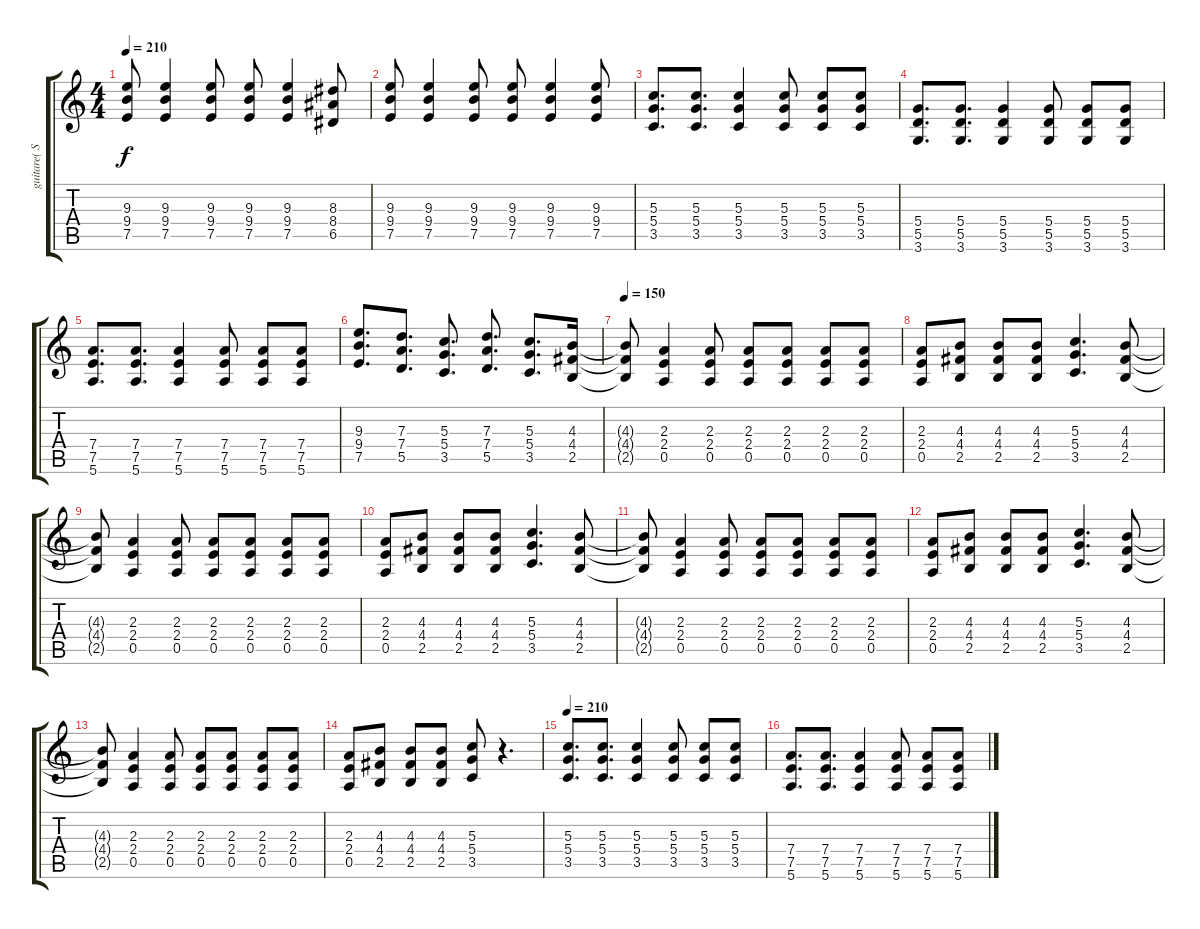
\track ("guitare( Stigma )" "guitare( S") {instrument distortionguitar}
\staff {score tabs}
\tuning (E4 B3 G3 D3 A2 E2) {hide}
\ts (4 4)
\tempo 210
\clef g2
\ks c
(9.3 9.4 7.5).8{dy f} (9.3 9.4 7.5).4 (9.3 9.4 7.5).8 (9.3 9.4 7.5).8 (9.3 9.4 7.5).4 (8.3 8.4 6.5).8 |
(9.3 9.4 7.5).8 (9.3 9.4 7.5).4 (9.3 9.4 7.5).8 (9.3 9.4 7.5).8 (9.3 9.4 7.5).4 (9.3 9.4 7.5).8 |
(5.3 5.4 3.5).8{d} (5.3 5.4 3.5).8{d} (5.3 5.4 3.5).4 (5.3 5.4 3.5).8 (5.3 5.4 3.5).8 (5.3 5.4 3.5).8 |
(5.4 5.5 3.6).8{d} (5.4 5.5 3.6).8{d} (5.4 5.5 3.6).4 (5.4 5.5 3.6).8 (5.4 5.5 3.6).8 (5.4 5.5 3.6).8 |
(7.4 7.5 5.6).8{d} (7.4 7.5 5.6).8{d} (7.4 7.5 5.6).4 (7.4 7.5 5.6).8 (7.4 7.5 5.6).8 (7.4 7.5 5.6).8 |
(9.3 9.4 7.5).8{d} (7.3 7.4 5.5).8{d} (5.3 5.4 3.5).8{d} (7.3 7.4 5.5).8{d} (5.3 5.4 3.5).8{d} (4.3 4.4 2.5).16 |
\tempo 150
(4.3{t} 4.4{t} 2.5{t}).8 (2.3 2.4 0.5).4 (2.3 2.4 0.5).8 (2.3 2.4 0.5).8 (2.3 2.4 0.5).8 (2.3 2.4 0.5).8 (2.3 2.4 0.5).8 |
(2.3 2.4 0.5).8 (4.3 4.4 2.5).8 (4.3 4.4 2.5).8 (4.3 4.4 2.5).8 (5.3 5.4 3.5).4{d} (4.3 4.4 2.5).8 |
(4.3{t} 4.4{t} 2.5{t}).8 (2.3 2.4 0.5).4 (2.3 2.4 0.5).8 (2.3 2.4 0.5).8 (2.3 2.4 0.5).8 (2.3 2.4 0.5).8 (2.3 2.4 0.5).8 |
(2.3 2.4 0.5).8 (4.3 4.4 2.5).8 (4.3 4.4 2.5).8 (4.3 4.4 2.5).8 (5.3 5.4 3.5).4{d} (4.3 4.4 2.5).8 |
(4.3{t} 4.4{t} 2.5{t}).8 (2.3 2.4 0.5).4 (2.3 2.4 0.5).8 (2.3 2.4 0.5).8 (2.3 2.4 0.5).8 (2.3 2.4 0.5).8 (2.3 2.4 0.5).8 |
(2.3 2.4 0.5).8 (4.3 4.4 2.5).8 (4.3 4.4 2.5).8 (4.3 4.4 2.5).8 (5.3 5.4 3.5).4{d} (4.3 4.4 2.5).8 |
(4.3{t} 4.4{t} 2.5{t}).8 (2.3 2.4 0.5).4 (2.3 2.4 0.5).8 (2.3 2.4 0.5).8 (2.3 2.4 0.5).8 (2.3 2.4 0.5).8 (2.3 2.4 0.5).8 |
(2.3 2.4 0.5).8 (4.3 4.4 2.5).8 (4.3 4.4 2.5).8 (4.3 4.4 2.5).8 (5.3 5.4 3.5).8 r.4{d} |
\tempo 210
(5.3 5.4 3.5).8{d} (5.3 5.4 3.5).8{d} (5.3 5.4 3.5).4 (5.3 5.4 3.5).8 (5.3 5.4 3.5).8 (5.3 5.4 3.5).8 |
(7.4 7.5 5.6).8{d} (7.4 7.5 5.6).8{d} (7.4 7.5 5.6).4 (7.4 7.5 5.6).8 (7.4 7.5 5.6).8 (7.4 7.5 5.6).8
